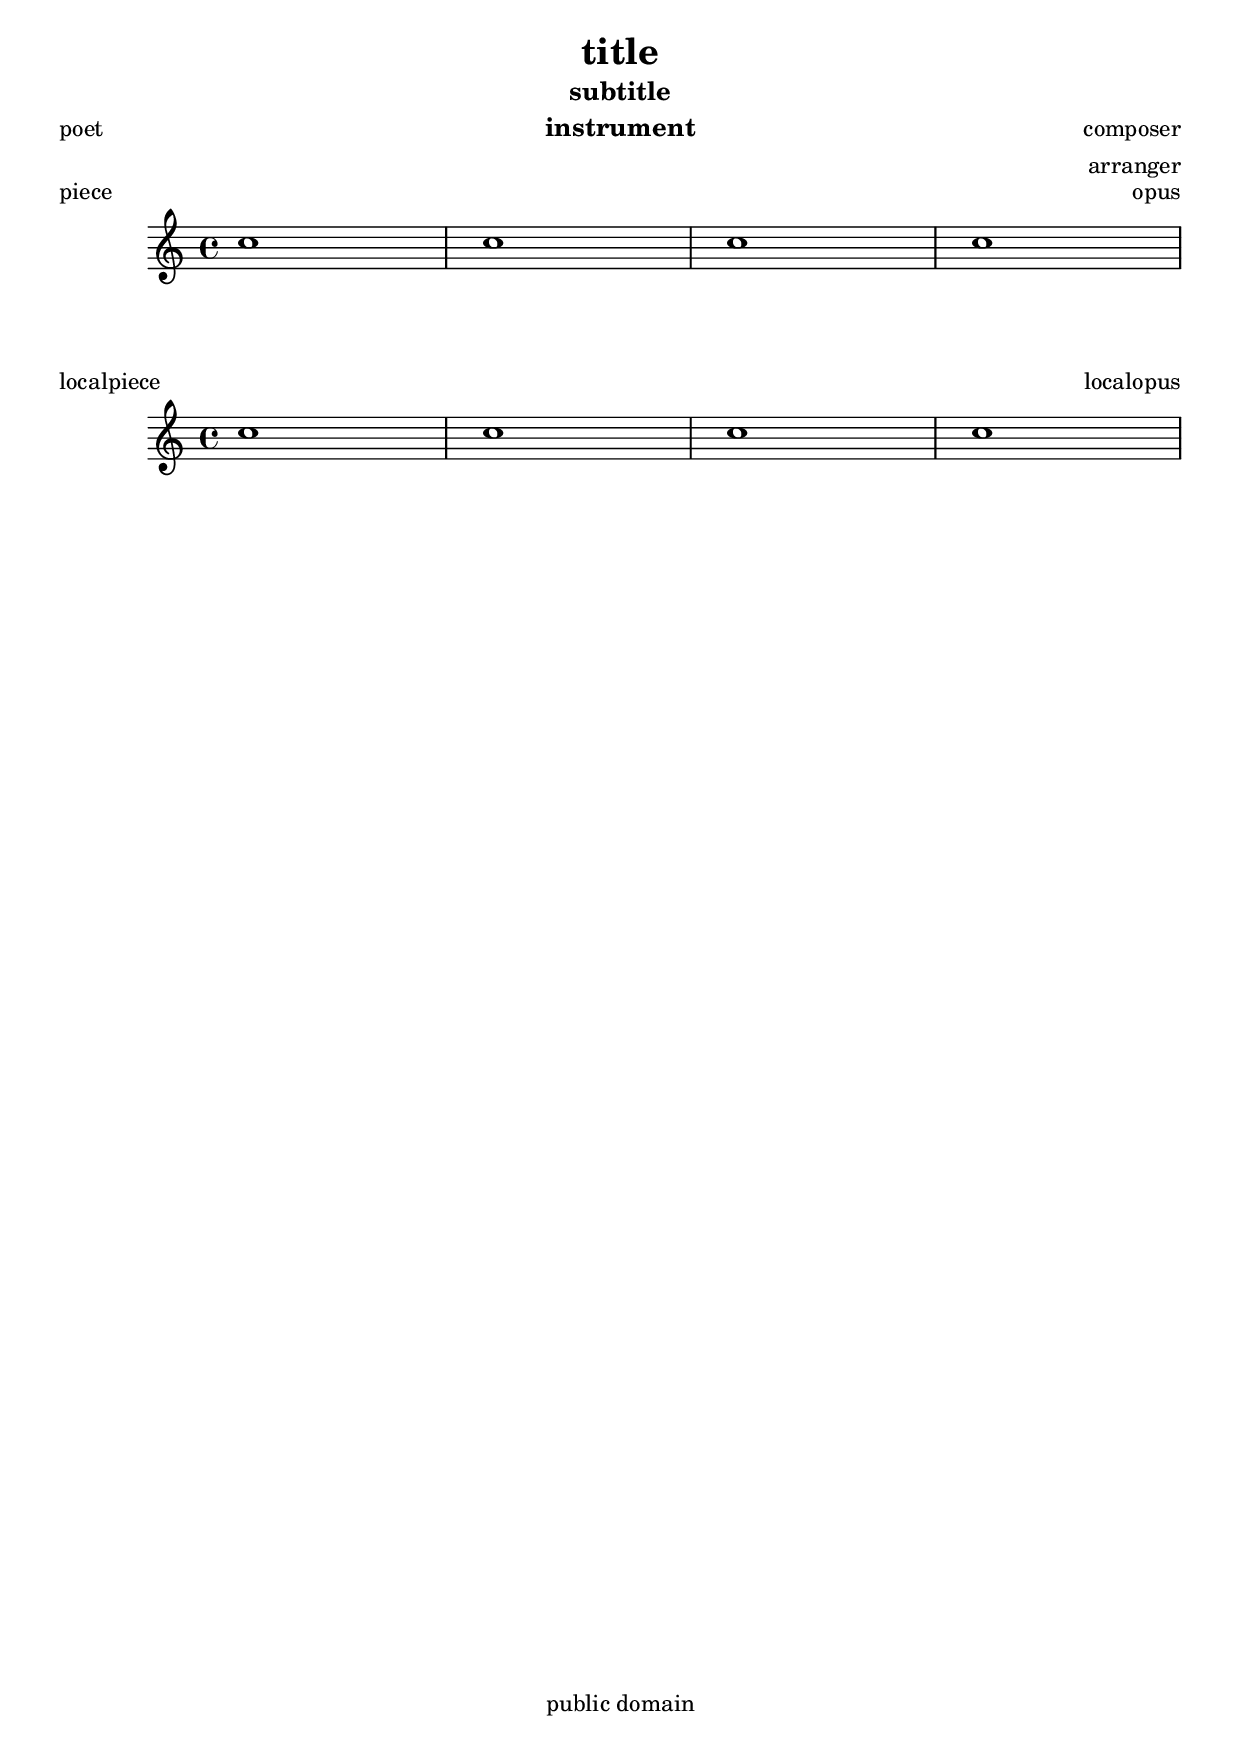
%% Do not edit this file; it is auto-generated from LSR http://lsr.dsi.unimi.it
%% This file is in the public domain.
\version "2.11.48"

\header {
  lsrtags = "text, paper-and-layout, titles"

  texidoc = "
A demonstration of all headers.

"
  doctitle = "Demonstrating all headers"
} % begin verbatim
\header {
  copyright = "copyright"
  title = "title"
  subtitle = "subtitle"
  composer = "composer"
  arranger = "arranger"
  instrument = "instrument"
  metre = "metre"
  opus = "opus"
  piece = "piece"
  poet = "poet"
  texidoc = "All header fields with special meanings."
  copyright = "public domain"
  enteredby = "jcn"
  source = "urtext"
}

\layout {
  ragged-right = ##f
}

\score {
  \relative c'' { c1 | c | c | c }
}

\score {
   \relative c'' { c1 | c | c | c }
   \header {
     title = "localtitle"
     subtitle = "localsubtitle"
     composer = "localcomposer"
     arranger = "localarranger"
     instrument = "localinstrument"
     metre = "localmetre"
     opus = "localopus"
     piece = "localpiece"
     poet = "localpoet"
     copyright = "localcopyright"
   }
}
